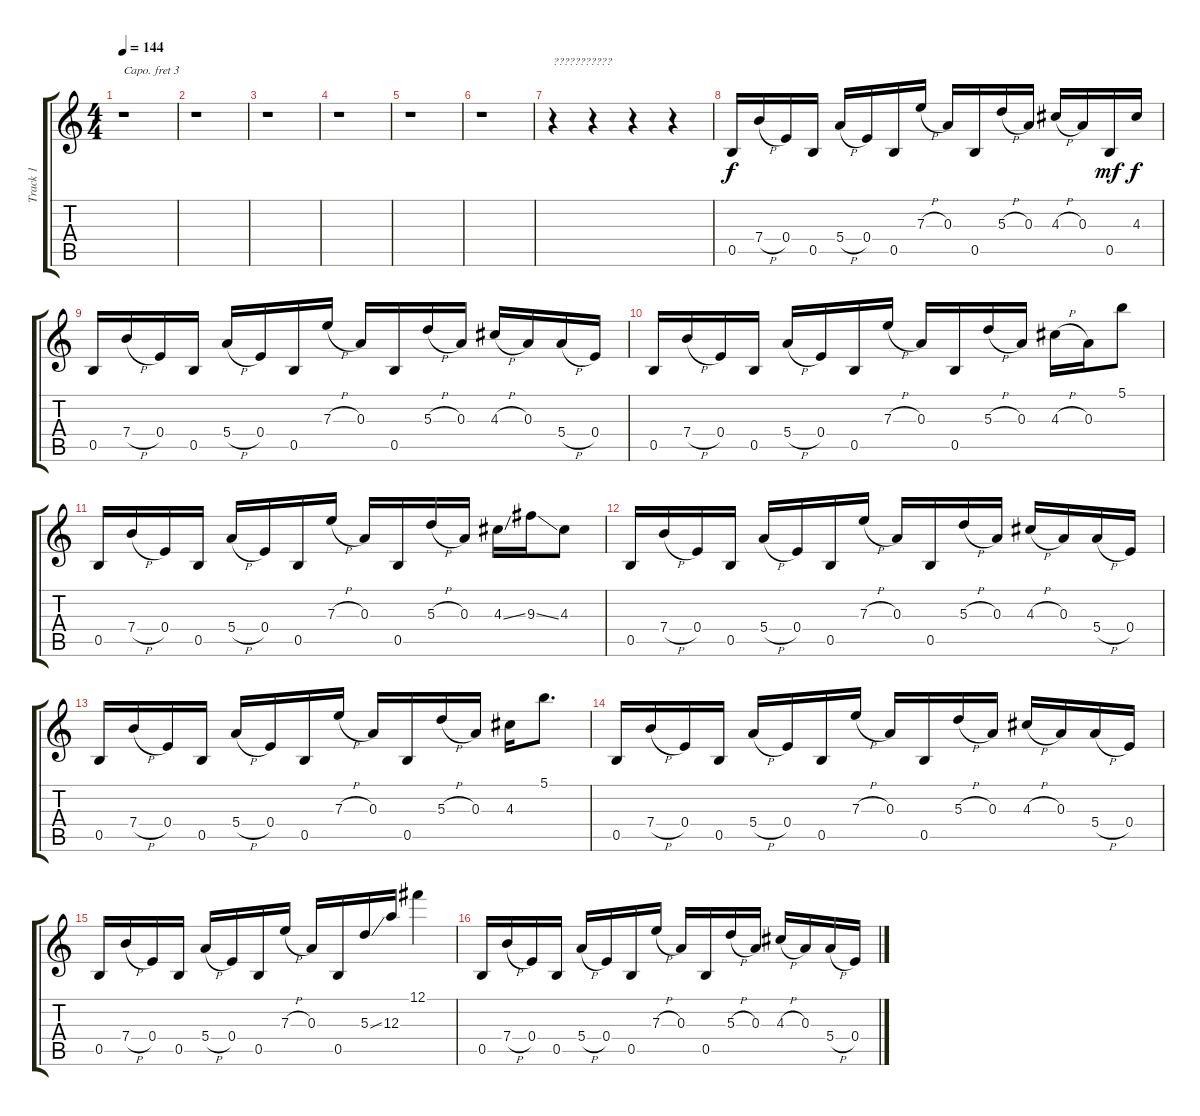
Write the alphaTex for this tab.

\track ("Track 1" "Track 1") {instrument acousticguitarsteel}
\staff {score tabs}
\capo 3
\tuning (Eb4 Bb3 Gb3 Db3 Ab2 Eb2) {hide}
\ts (4 4)
\tempo 144
\clef g2
\ks c
r.1{dy p} |
r.1 |
r.1 |
r.1 |
r.1 |
r.1 |
r.4{txt "???????????"} r.4 r.4 r.4 |
0.5.16{dy f} 7.4{h}.16 0.4.16 0.5.16 5.4{h}.16 0.4.16 0.5.16 7.3{h}.16 0.3.16 0.5.16 5.3{h}.16 0.3.16 4.3{h}.16 0.3.16 0.5.16{dy mf} 4.3.16{dy f} |
0.5.16 7.4{h}.16 0.4.16 0.5.16 5.4{h}.16 0.4.16 0.5.16 7.3{h}.16 0.3.16 0.5.16 5.3{h}.16 0.3.16 4.3{h}.16 0.3.16 5.4{h}.16 0.4.16 |
0.5.16 7.4{h}.16 0.4.16 0.5.16 5.4{h}.16 0.4.16 0.5.16 7.3{h}.16 0.3.16 0.5.16 5.3{h}.16 0.3.16 4.3{h}.16 0.3.16 5.1.8 |
0.5.16 7.4{h}.16 0.4.16 0.5.16 5.4{h}.16 0.4.16 0.5.16 7.3{h}.16 0.3.16 0.5.16 5.3{h}.16 0.3.16 4.3{ss}.16 9.3{ss}.16 4.3.8 |
0.5.16 7.4{h}.16 0.4.16 0.5.16 5.4{h}.16 0.4.16 0.5.16 7.3{h}.16 0.3.16 0.5.16 5.3{h}.16 0.3.16 4.3{h}.16 0.3.16 5.4{h}.16 0.4.16 |
0.5.16 7.4{h}.16 0.4.16 0.5.16 5.4{h}.16 0.4.16 0.5.16 7.3{h}.16 0.3.16 0.5.16 5.3{h}.16 0.3.16 4.3.16 5.1.8{d} |
0.5.16 7.4{h}.16 0.4.16 0.5.16 5.4{h}.16 0.4.16 0.5.16 7.3{h}.16 0.3.16 0.5.16 5.3{h}.16 0.3.16 4.3{h}.16 0.3.16 5.4{h}.16 0.4.16 |
0.5.16 7.4{h}.16 0.4.16 0.5.16 5.4{h}.16 0.4.16 0.5.16 7.3{h}.16 0.3.16 0.5.16 5.3{ss}.16 12.3.16 12.1.4 |
0.5.16 7.4{h}.16 0.4.16 0.5.16 5.4{h}.16 0.4.16 0.5.16 7.3{h}.16 0.3.16 0.5.16 5.3{h}.16 0.3.16 4.3{h}.16 0.3.16 5.4{h}.16 0.4.16
